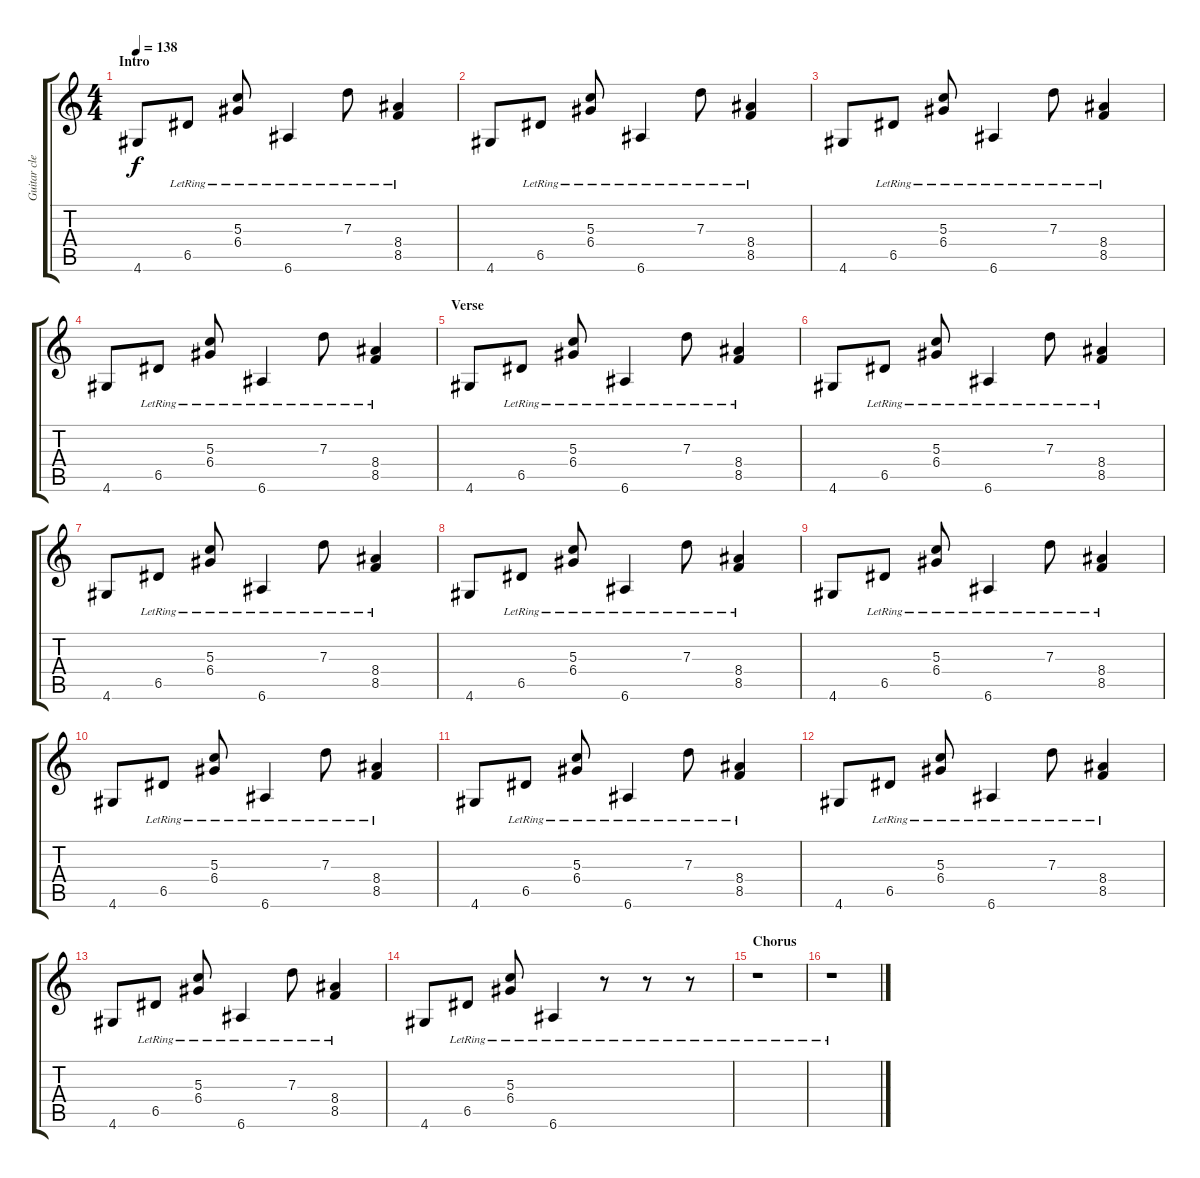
\track ("Guitar clean" "Guitar cle") {instrument electricguitarclean}
\staff {score tabs}
\tuning (E4 B3 G3 D3 A2 E2) {hide}
\ts (4 4)
\section ("" "Intro")
\tempo 138
\clef g2
\ks c
4.6.8{txt "" dy f instrument electricguitarclean} 6.5{lr}.8 (5.3{lr} 6.4{lr}).8 6.6{lr}.4 7.3{lr}.8 (8.4 8.5{lr}).4 |
4.6.8 6.5{lr}.8 (5.3{lr} 6.4{lr}).8 6.6{lr}.4 7.3{lr}.8 (8.4 8.5{lr}).4 |
4.6.8 6.5{lr}.8 (5.3{lr} 6.4{lr}).8 6.6{lr}.4 7.3{lr}.8 (8.4 8.5{lr}).4 |
4.6.8 6.5{lr}.8 (5.3{lr} 6.4{lr}).8 6.6{lr}.4 7.3{lr}.8 (8.4 8.5{lr}).4 |
\section ("" "Verse")
4.6.8 6.5{lr}.8 (5.3{lr} 6.4{lr}).8 6.6{lr}.4 7.3{lr}.8 (8.4 8.5{lr}).4 |
4.6.8 6.5{lr}.8 (5.3{lr} 6.4{lr}).8 6.6{lr}.4 7.3{lr}.8 (8.4 8.5{lr}).4 |
4.6.8 6.5{lr}.8 (5.3{lr} 6.4{lr}).8 6.6{lr}.4 7.3{lr}.8 (8.4 8.5{lr}).4 |
4.6.8 6.5{lr}.8 (5.3{lr} 6.4{lr}).8 6.6{lr}.4 7.3{lr}.8 (8.4 8.5{lr}).4 |
4.6.8 6.5{lr}.8 (5.3{lr} 6.4{lr}).8 6.6{lr}.4 7.3{lr}.8 (8.4 8.5{lr}).4 |
4.6.8 6.5{lr}.8 (5.3{lr} 6.4{lr}).8 6.6{lr}.4 7.3{lr}.8 (8.4 8.5{lr}).4 |
4.6.8 6.5{lr}.8 (5.3{lr} 6.4{lr}).8 6.6{lr}.4 7.3{lr}.8 (8.4 8.5{lr}).4 |
4.6.8 6.5{lr}.8 (5.3{lr} 6.4{lr}).8 6.6{lr}.4 7.3{lr}.8 (8.4 8.5{lr}).4 |
4.6.8 6.5{lr}.8 (5.3{lr} 6.4{lr}).8 6.6{lr}.4 7.3{lr}.8 (8.4 8.5{lr}).4 |
4.6.8 6.5{lr}.8 (5.3{lr} 6.4{lr}).8 6.6{lr}.4 r.8 r.8 r.8 |
\section ("" "Chorus")
r.1 |
r.1
